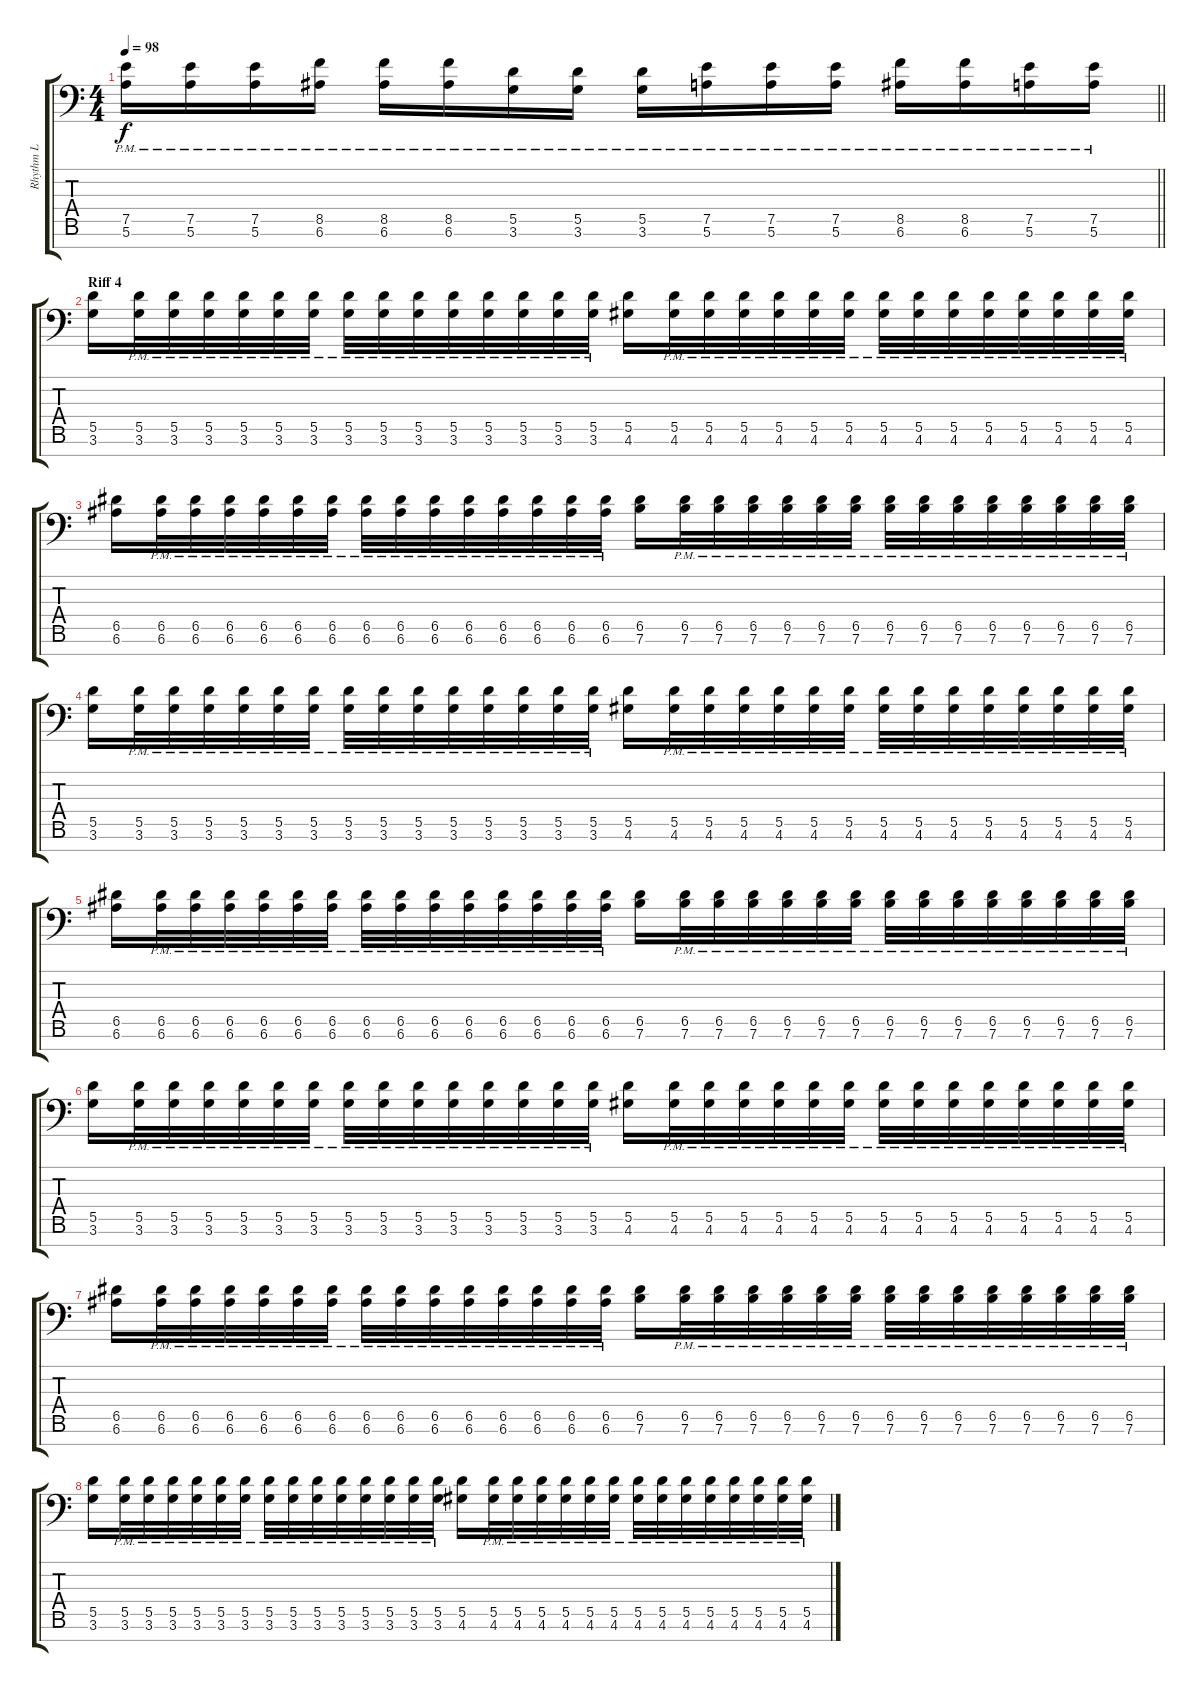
\track ("Rhythm L" "Rhythm L") {instrument distortionguitar}
\staff {score tabs}
\tuning (E4 B3 G3 D3 A2 E2 A1) {hide}
\ts (4 4)
\tempo 98
\clef f4
\barLineRight lightlight
\ks c
(7.5{pm} 5.6{pm}).16{dy f} (7.5{pm} 5.6{pm}).16 (7.5{pm} 5.6{pm}).16 (8.5{pm} 6.6{pm}).16 (8.5{pm} 6.6{pm}).16 (8.5{pm} 6.6{pm}).16 (5.5{pm} 3.6{pm}).16 (5.5{pm} 3.6{pm}).16 (5.5{pm} 3.6{pm}).16 (7.5{pm} 5.6{pm}).16 (7.5{pm} 5.6{pm}).16 (7.5{pm} 5.6{pm}).16 (8.5{pm} 6.6{pm}).16 (8.5{pm} 6.6{pm}).16 (7.5{pm} 5.6{pm}).16 (7.5{pm} 5.6{pm}).16 |
\section ("" "Riff 4")
(5.5 3.6).16 (5.5{pm} 3.6{pm}).32 (5.5{pm} 3.6{pm}).32 (5.5{pm} 3.6{pm}).32 (5.5{pm} 3.6{pm}).32 (5.5{pm} 3.6{pm}).32 (5.5{pm} 3.6{pm}).32 (5.5{pm} 3.6{pm}).32 (5.5{pm} 3.6{pm}).32 (5.5{pm} 3.6{pm}).32 (5.5{pm} 3.6{pm}).32 (5.5{pm} 3.6{pm}).32 (5.5{pm} 3.6{pm}).32 (5.5{pm} 3.6{pm}).32 (5.5{pm} 3.6{pm}).32 (5.5 4.6).16 (5.5{pm} 4.6{pm}).32 (5.5{pm} 4.6{pm}).32 (5.5{pm} 4.6{pm}).32 (5.5{pm} 4.6{pm}).32 (5.5{pm} 4.6{pm}).32 (5.5{pm} 4.6{pm}).32 (5.5{pm} 4.6{pm}).32 (5.5{pm} 4.6{pm}).32 (5.5{pm} 4.6{pm}).32 (5.5{pm} 4.6{pm}).32 (5.5{pm} 4.6{pm}).32 (5.5{pm} 4.6{pm}).32 (5.5{pm} 4.6{pm}).32 (5.5{pm} 4.6{pm}).32 |
(6.5 6.6).16 (6.5{pm} 6.6{pm}).32 (6.5{pm} 6.6{pm}).32 (6.5{pm} 6.6{pm}).32 (6.5{pm} 6.6{pm}).32 (6.5{pm} 6.6{pm}).32 (6.5{pm} 6.6{pm}).32 (6.5{pm} 6.6{pm}).32 (6.5{pm} 6.6{pm}).32 (6.5{pm} 6.6{pm}).32 (6.5{pm} 6.6{pm}).32 (6.5{pm} 6.6{pm}).32 (6.5{pm} 6.6{pm}).32 (6.5{pm} 6.6{pm}).32 (6.5{pm} 6.6{pm}).32 (6.5 7.6).16 (6.5{pm} 7.6{pm}).32 (6.5{pm} 7.6{pm}).32 (6.5{pm} 7.6{pm}).32 (6.5{pm} 7.6{pm}).32 (6.5{pm} 7.6{pm}).32 (6.5{pm} 7.6{pm}).32 (6.5{pm} 7.6{pm}).32 (6.5{pm} 7.6{pm}).32 (6.5{pm} 7.6{pm}).32 (6.5{pm} 7.6{pm}).32 (6.5{pm} 7.6{pm}).32 (6.5{pm} 7.6{pm}).32 (6.5{pm} 7.6{pm}).32 (6.5{pm} 7.6{pm}).32 |
(5.5 3.6).16 (5.5{pm} 3.6{pm}).32 (5.5{pm} 3.6{pm}).32 (5.5{pm} 3.6{pm}).32 (5.5{pm} 3.6{pm}).32 (5.5{pm} 3.6{pm}).32 (5.5{pm} 3.6{pm}).32 (5.5{pm} 3.6{pm}).32 (5.5{pm} 3.6{pm}).32 (5.5{pm} 3.6{pm}).32 (5.5{pm} 3.6{pm}).32 (5.5{pm} 3.6{pm}).32 (5.5{pm} 3.6{pm}).32 (5.5{pm} 3.6{pm}).32 (5.5{pm} 3.6{pm}).32 (5.5 4.6).16 (5.5{pm} 4.6{pm}).32 (5.5{pm} 4.6{pm}).32 (5.5{pm} 4.6{pm}).32 (5.5{pm} 4.6{pm}).32 (5.5{pm} 4.6{pm}).32 (5.5{pm} 4.6{pm}).32 (5.5{pm} 4.6{pm}).32 (5.5{pm} 4.6{pm}).32 (5.5{pm} 4.6{pm}).32 (5.5{pm} 4.6{pm}).32 (5.5{pm} 4.6{pm}).32 (5.5{pm} 4.6{pm}).32 (5.5{pm} 4.6{pm}).32 (5.5{pm} 4.6{pm}).32 |
(6.5 6.6).16 (6.5{pm} 6.6{pm}).32 (6.5{pm} 6.6{pm}).32 (6.5{pm} 6.6{pm}).32 (6.5{pm} 6.6{pm}).32 (6.5{pm} 6.6{pm}).32 (6.5{pm} 6.6{pm}).32 (6.5{pm} 6.6{pm}).32 (6.5{pm} 6.6{pm}).32 (6.5{pm} 6.6{pm}).32 (6.5{pm} 6.6{pm}).32 (6.5{pm} 6.6{pm}).32 (6.5{pm} 6.6{pm}).32 (6.5{pm} 6.6{pm}).32 (6.5{pm} 6.6{pm}).32 (6.5 7.6).16 (6.5{pm} 7.6{pm}).32 (6.5{pm} 7.6{pm}).32 (6.5{pm} 7.6{pm}).32 (6.5{pm} 7.6{pm}).32 (6.5{pm} 7.6{pm}).32 (6.5{pm} 7.6{pm}).32 (6.5{pm} 7.6{pm}).32 (6.5{pm} 7.6{pm}).32 (6.5{pm} 7.6{pm}).32 (6.5{pm} 7.6{pm}).32 (6.5{pm} 7.6{pm}).32 (6.5{pm} 7.6{pm}).32 (6.5{pm} 7.6{pm}).32 (6.5{pm} 7.6{pm}).32 |
(5.5 3.6).16 (5.5{pm} 3.6{pm}).32 (5.5{pm} 3.6{pm}).32 (5.5{pm} 3.6{pm}).32 (5.5{pm} 3.6{pm}).32 (5.5{pm} 3.6{pm}).32 (5.5{pm} 3.6{pm}).32 (5.5{pm} 3.6{pm}).32 (5.5{pm} 3.6{pm}).32 (5.5{pm} 3.6{pm}).32 (5.5{pm} 3.6{pm}).32 (5.5{pm} 3.6{pm}).32 (5.5{pm} 3.6{pm}).32 (5.5{pm} 3.6{pm}).32 (5.5{pm} 3.6{pm}).32 (5.5 4.6).16 (5.5{pm} 4.6{pm}).32 (5.5{pm} 4.6{pm}).32 (5.5{pm} 4.6{pm}).32 (5.5{pm} 4.6{pm}).32 (5.5{pm} 4.6{pm}).32 (5.5{pm} 4.6{pm}).32 (5.5{pm} 4.6{pm}).32 (5.5{pm} 4.6{pm}).32 (5.5{pm} 4.6{pm}).32 (5.5{pm} 4.6{pm}).32 (5.5{pm} 4.6{pm}).32 (5.5{pm} 4.6{pm}).32 (5.5{pm} 4.6{pm}).32 (5.5{pm} 4.6{pm}).32 |
(6.5 6.6).16 (6.5{pm} 6.6{pm}).32 (6.5{pm} 6.6{pm}).32 (6.5{pm} 6.6{pm}).32 (6.5{pm} 6.6{pm}).32 (6.5{pm} 6.6{pm}).32 (6.5{pm} 6.6{pm}).32 (6.5{pm} 6.6{pm}).32 (6.5{pm} 6.6{pm}).32 (6.5{pm} 6.6{pm}).32 (6.5{pm} 6.6{pm}).32 (6.5{pm} 6.6{pm}).32 (6.5{pm} 6.6{pm}).32 (6.5{pm} 6.6{pm}).32 (6.5{pm} 6.6{pm}).32 (6.5 7.6).16 (6.5{pm} 7.6{pm}).32 (6.5{pm} 7.6{pm}).32 (6.5{pm} 7.6{pm}).32 (6.5{pm} 7.6{pm}).32 (6.5{pm} 7.6{pm}).32 (6.5{pm} 7.6{pm}).32 (6.5{pm} 7.6{pm}).32 (6.5{pm} 7.6{pm}).32 (6.5{pm} 7.6{pm}).32 (6.5{pm} 7.6{pm}).32 (6.5{pm} 7.6{pm}).32 (6.5{pm} 7.6{pm}).32 (6.5{pm} 7.6{pm}).32 (6.5{pm} 7.6{pm}).32 |
(5.5 3.6).16 (5.5{pm} 3.6{pm}).32 (5.5{pm} 3.6{pm}).32 (5.5{pm} 3.6{pm}).32 (5.5{pm} 3.6{pm}).32 (5.5{pm} 3.6{pm}).32 (5.5{pm} 3.6{pm}).32 (5.5{pm} 3.6{pm}).32 (5.5{pm} 3.6{pm}).32 (5.5{pm} 3.6{pm}).32 (5.5{pm} 3.6{pm}).32 (5.5{pm} 3.6{pm}).32 (5.5{pm} 3.6{pm}).32 (5.5{pm} 3.6{pm}).32 (5.5{pm} 3.6{pm}).32 (5.5 4.6).16 (5.5{pm} 4.6{pm}).32 (5.5{pm} 4.6{pm}).32 (5.5{pm} 4.6{pm}).32 (5.5{pm} 4.6{pm}).32 (5.5{pm} 4.6{pm}).32 (5.5{pm} 4.6{pm}).32 (5.5{pm} 4.6{pm}).32 (5.5{pm} 4.6{pm}).32 (5.5{pm} 4.6{pm}).32 (5.5{pm} 4.6{pm}).32 (5.5{pm} 4.6{pm}).32 (5.5{pm} 4.6{pm}).32 (5.5{pm} 4.6{pm}).32 (5.5{pm} 4.6{pm}).32
